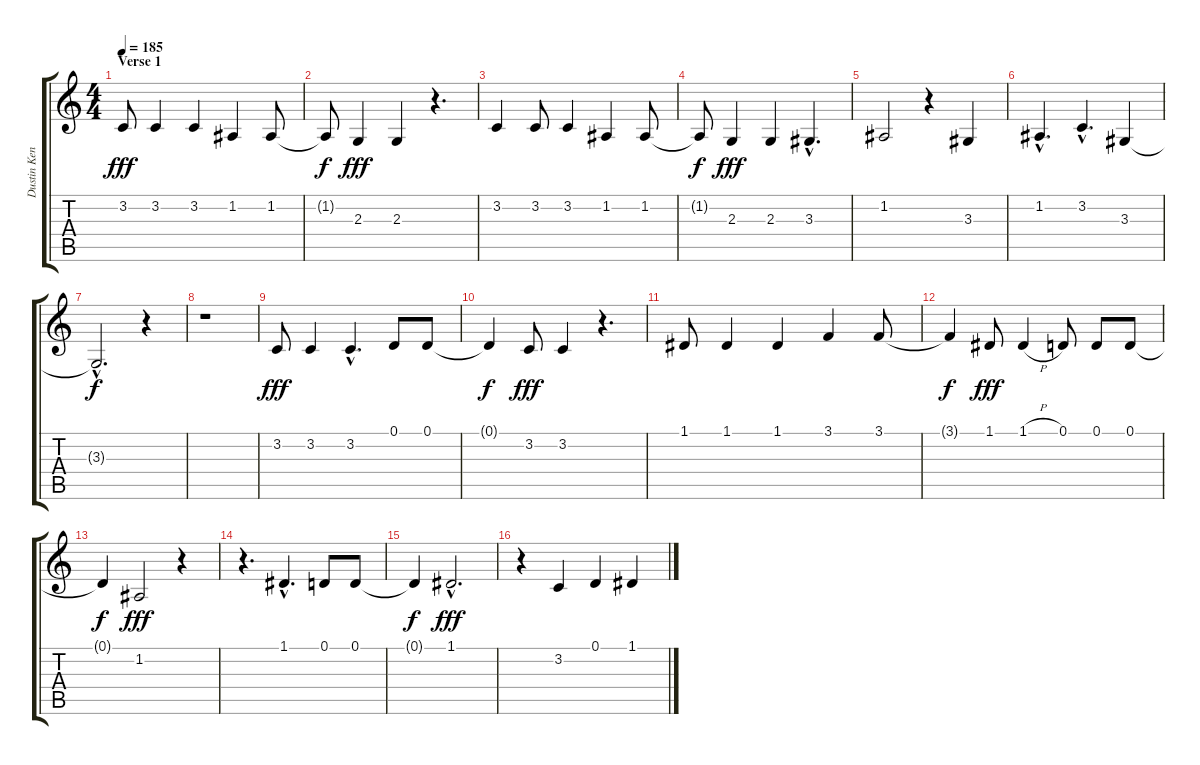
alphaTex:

\track ("Dustin Kensrue (Vocals)" "Dustin Ken") {instrument baritonesax}
\staff {score tabs}
\tuning (D4 A3 F3 C3 G2 C2) {hide}
\ts (4 4)
\section ("" "Verse 1")
\tempo 185
\clef g2
\ks c
3.2.8{dy fff} 3.2.4 3.2.4 1.2.4 1.2.8 |
1.2{t}.8{dy f} 2.3.4{dy fff} 2.3.4 r.4{d} |
3.2.4 3.2.8 3.2.4 1.2.4 1.2.8 |
1.2{t}.8{dy f} 2.3.4{dy fff} 2.3.4 3.3{hac}.4{d} |
1.2.2 r.4 3.3.4 |
1.2{hac}.4{d} 3.2{hac}.4{d} 3.3.4 |
3.3{hac t}.2{d dy f} r.4 |
r.1 |
3.2.8{dy fff} 3.2.4 3.2{hac}.4{d} 0.1.8 0.1.8 |
0.1{t}.4{dy f} 3.2.8{dy fff} 3.2.4 r.4{d} |
1.1.8 1.1.4 1.1.4 3.1.4 3.1.8 |
3.1{t}.4{dy f} 1.1.8{dy fff} 1.1{h}.4 0.1.8 0.1.8 0.1.8 |
0.1{t}.4{dy f} 1.2.2{dy fff} r.4 |
r.4{d} 1.1{hac}.4{d} 0.1.8 0.1.8 |
0.1{t}.4{dy f} 1.1{hac}.2{d dy fff} |
r.4 3.2.4 0.1.4 1.1.4
